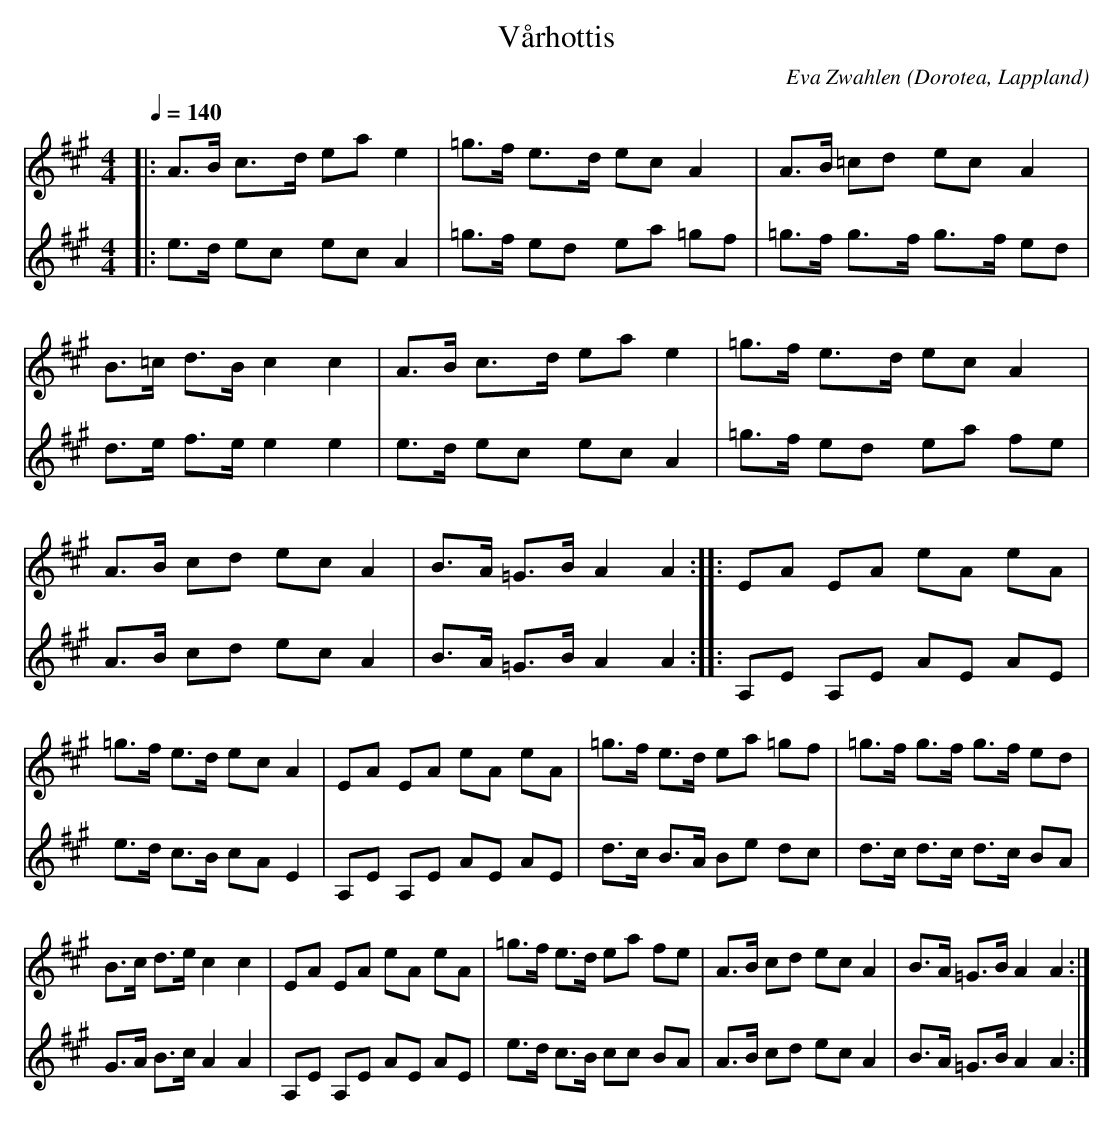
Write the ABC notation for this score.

X:1
T:Vårhottis
O:Dorotea, Lappland
C:Eva Zwahlen
M:4/4
L:1/16
Q:1/4=140
K:A
V:1
|: A3B c3d1 e2a2 e4 | =g3f e3d1 e2c2 A4 | A3B =c2d2 e2c2 A4 |B3=c d3B c4 c4  | A3B c3d e2a2 e4 | =g3f e3d e2c2 A4 | A3B c2d2 e2c2 A4 |B3A =G3B A4 A4:||:E2A2 E2A2 e2A2 e2A2 |=g3f e3d e2c2 A4 |E2A2 E2A2 e2A2 e2A2 |=g3f e3d e2a2 =g2f2 | =g3f g3f g3f e2d2 |B3c d3e c4 c4  |E2A2 E2A2 e2A2 e2A2 |=g3f e3d e2a2 f2e2 |  A3B c2d2 e2c2 A4 |B3A =G3B A4 A4:|
V:2
|:  e3d e2c2  e2c2 A4 | =g3f e2d2 e2a2 =g2f2 | =g3f g3f g3f e2d2 |d3e f3e e4 e4  |e3d e2c2 e2c2 A4 | =g3f e2d2 e2a2 f2e2 |A3B c2d2 e2c2 A4  |B3A =G3B A4 A4 :||:A,2E2 A,2E2 A2E2 A2E2 | e3d c3B c2A2 E4 |A,2E2 A,2E2 A2E2 A2E2 |d3c B3A B2e2 d2c2 | d3c d3c d3c B2A2 | G3A B3c A4 A4 | A,2E2 A,2E2 A2E2 A2E2 | e3d c3B c2c2 B2A2 | A3B c2d2 e2c2 A4 |B3A =G3B A4 A4:|
